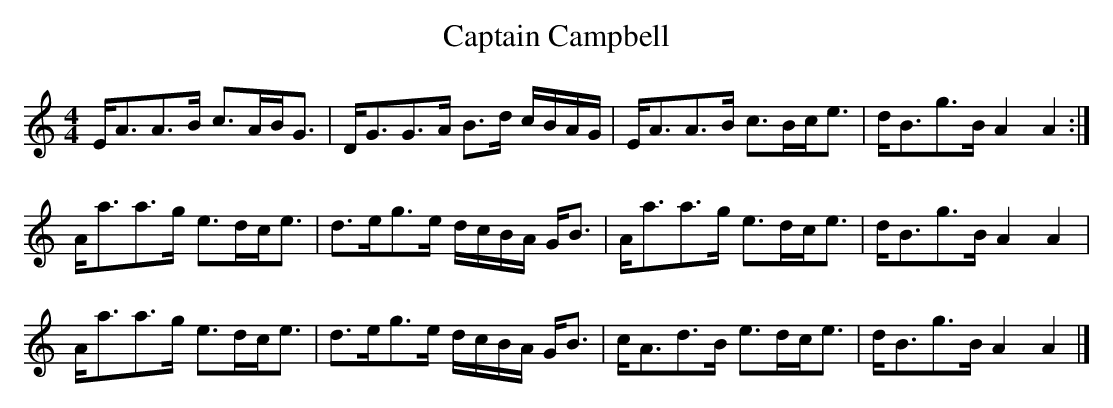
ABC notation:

X:1
T:Captain Campbell
M:4/4
L:1/8
K:Am
E<AA>B c>AB<G|D<GG>A B>d c/B/A/G/|E<AA>B c>Bc<e|d<Bg>B A2 A2:|
A<aa>g e>dc<e|d>eg>e d/c/B/A/ G<B|A<aa>g e>dc<e|d<Bg>B A2 A2|
A<aa>g e>dc<e|d>eg>e d/c/B/A/ G<B|c<Ad>B e>dc<e|d<Bg>B A2 A2|]
